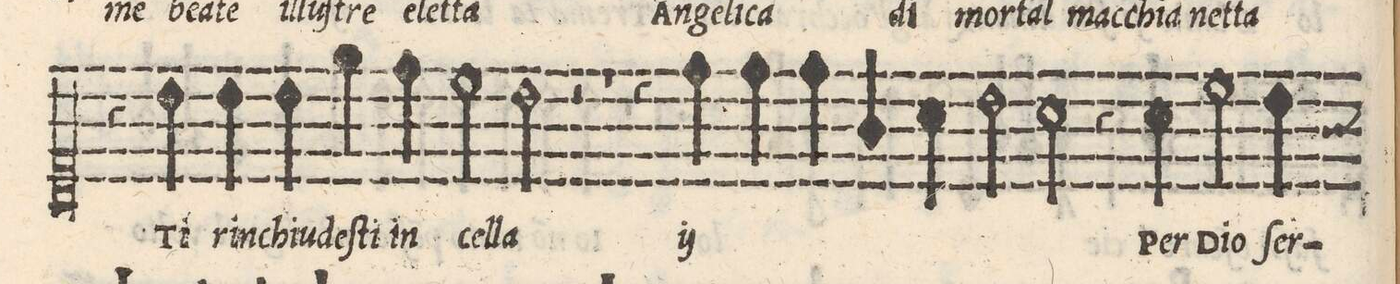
**kern	**text
*I"ALTO	*
*clefC1	*
*k[]	*
*met(C|)	*
*M2/1	*
4r	.
4b\	Ti
4b\	rin-
4b\	-chiu-
=16-	=16-
4ee\	-deſ-
4dd\	-ti in
2cc\	cel-
2b\	-la
2r	.
=17-	=17-
1r	.
4r	.
*	*ij
4dd\	Ti
4dd\	rin-
4dd\	-chiu-
=18-	=18-
4g/	-deſ-
4a\	-ti in
2b\	cel-
2a\	-la
*	*Xij
4r	.
4a\	Per
=19-	=19-
2cc\	Dio
4b\	ſer-
2g/	-vir
4f#X/	an-
2f#/	-cel-
=20-	=20-
2g/	-la
4r	.
4cc\	Trion-
4cc\	-fa
4b\	in
4.g/	ter-
8a\	.
=21-	=21-
2b\	.
4b\	-ra
4cc\	Trion-
4cc\	-fa
4b\	in
1cc\	ter-
=22-	=22-
2b\	-ra hor
1.a	ſot-
=23-	=23-
2a\	-to oſ-
*col	*
0a	-cu-
=24-	=24-
1b	-ro
*Xcol	*
=25-	=25-
*-	*-
